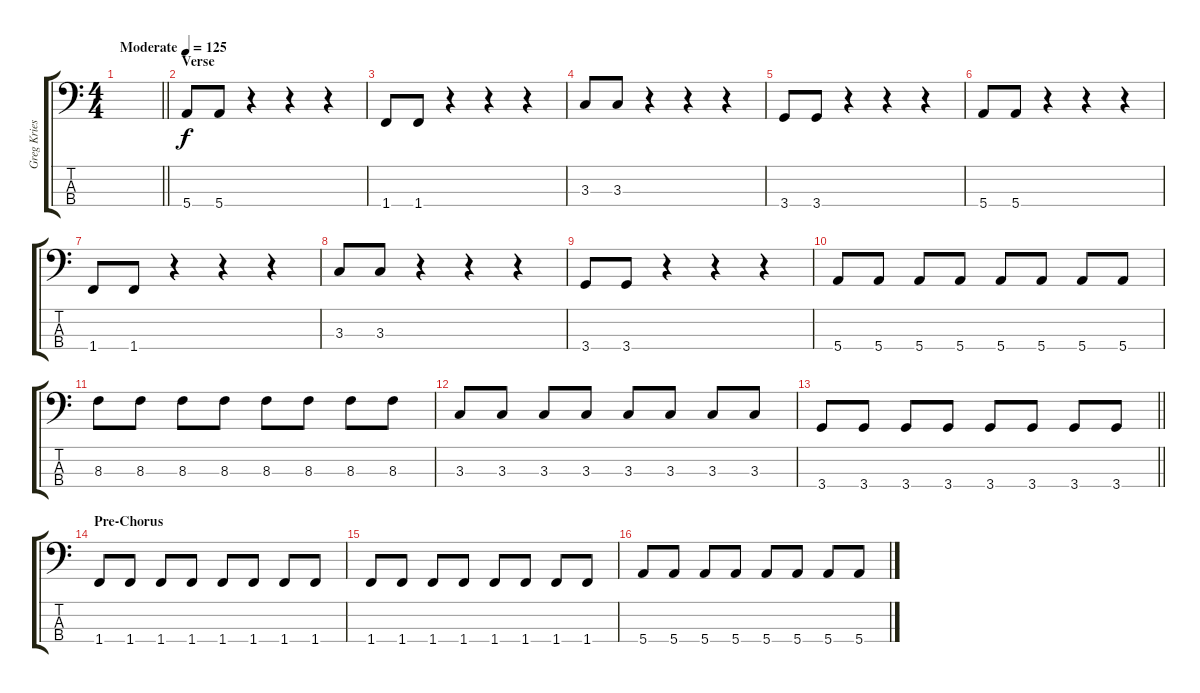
\track ("Greg Kriesel - Bass" "Greg Kries") {instrument electricbasspick}
\staff {score tabs}
\tuning (G2 D2 A1 E1) {hide}
\ts (4 4)
\tempo (125 "Moderate")
\clef f4
\barLineRight lightlight
\ks c
|
\section ("" "Verse")
5.4.8 5.4.8 r.4 r.4 r.4 |
1.4.8 1.4.8 r.4 r.4 r.4 |
3.3.8 3.3.8 r.4 r.4 r.4 |
3.4.8 3.4.8 r.4 r.4 r.4 |
5.4.8 5.4.8 r.4 r.4 r.4 |
1.4.8 1.4.8 r.4 r.4 r.4 |
3.3.8 3.3.8 r.4 r.4 r.4 |
3.4.8 3.4.8 r.4 r.4 r.4 |
5.4.8 5.4.8 5.4.8 5.4.8 5.4.8 5.4.8 5.4.8 5.4.8 |
8.3.8 8.3.8 8.3.8 8.3.8 8.3.8 8.3.8 8.3.8 8.3.8 |
3.3.8 3.3.8 3.3.8 3.3.8 3.3.8 3.3.8 3.3.8 3.3.8 |
\barLineRight lightlight
3.4.8 3.4.8 3.4.8 3.4.8 3.4.8 3.4.8 3.4.8 3.4.8 |
\section ("" "Pre-Chorus")
1.4.8 1.4.8 1.4.8 1.4.8 1.4.8 1.4.8 1.4.8 1.4.8 |
1.4.8 1.4.8 1.4.8 1.4.8 1.4.8 1.4.8 1.4.8 1.4.8 |
5.4.8 5.4.8 5.4.8 5.4.8 5.4.8 5.4.8 5.4.8 5.4.8
